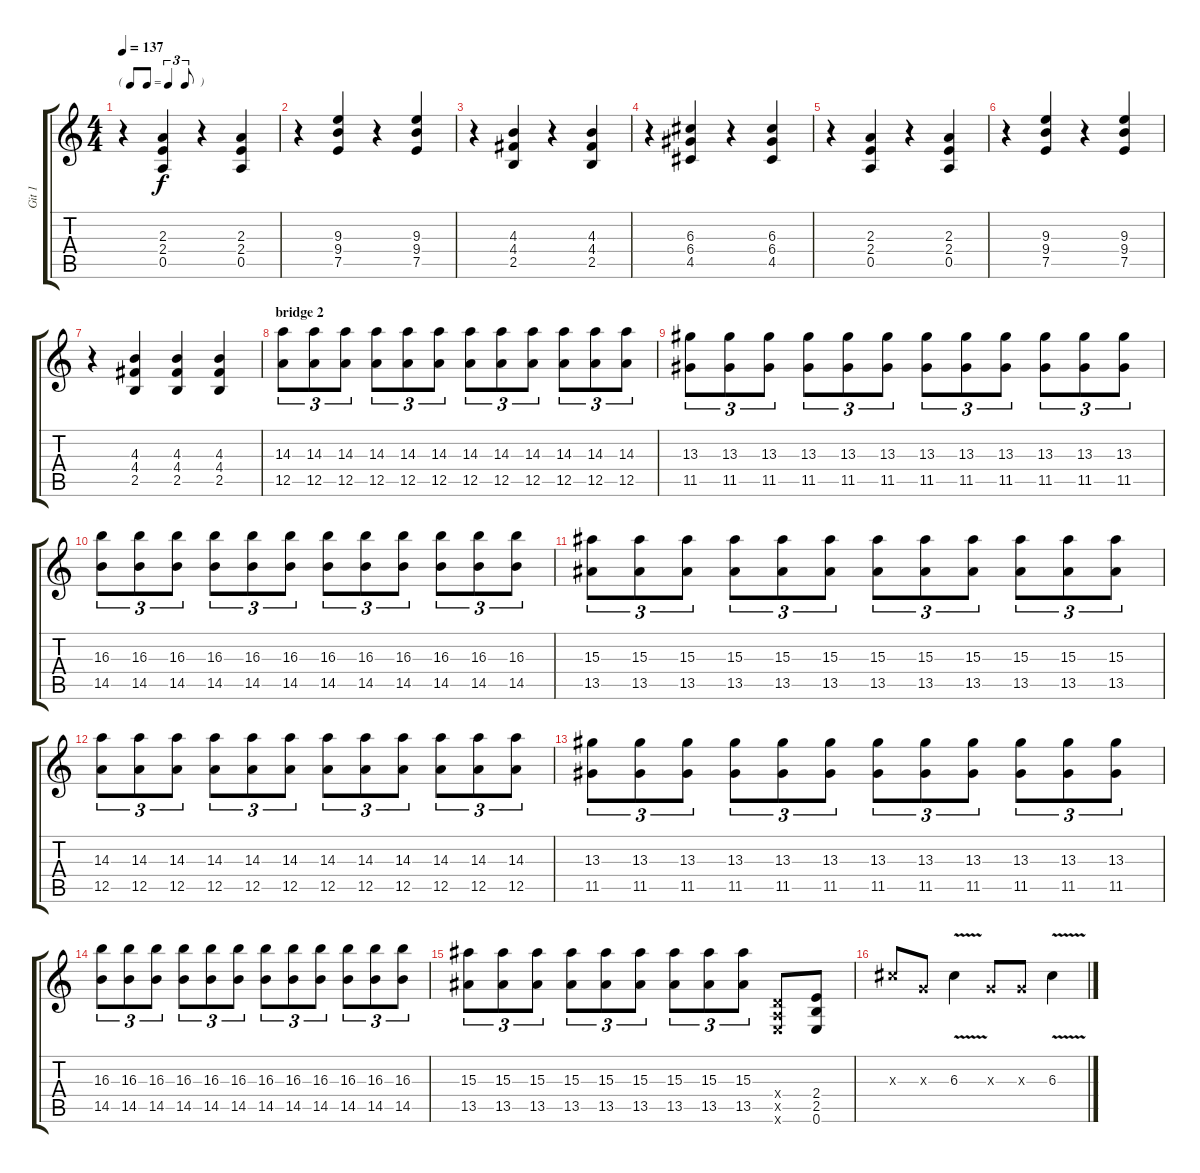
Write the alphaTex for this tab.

\track ("Git 1" "Git 1") {instrument distortionguitar}
\staff {score tabs}
\tuning (E4 B3 G3 D3 A2 E2) {hide}
\ts (4 4)
\tf triplet8th
\tempo 137
\clef g2
\ks c
r.4{dy f} (2.3 2.4 0.5).4 r.4 (2.3 2.4 0.5).4 |
r.4 (9.3 9.4 7.5).4 r.4 (9.3 9.4 7.5).4 |
r.4 (4.3 4.4 2.5).4 r.4 (4.3 4.4 2.5).4 |
r.4 (6.3 6.4 4.5).4 r.4 (6.3 6.4 4.5).4 |
r.4 (2.3 2.4 0.5).4 r.4 (2.3 2.4 0.5).4 |
r.4 (9.3 9.4 7.5).4 r.4 (9.3 9.4 7.5).4 |
r.4 (4.3 4.4 2.5).4 (4.3 4.4 2.5).4 (4.3 4.4 2.5).4 |
\section ("" "bridge 2")
(14.3 12.5).8{tu (3 2)} (14.3 12.5).8{tu (3 2)} (14.3 12.5).8{tu (3 2)} (14.3 12.5).8{tu (3 2)} (14.3 12.5).8{tu (3 2)} (14.3 12.5).8{tu (3 2)} (14.3 12.5).8{tu (3 2)} (14.3 12.5).8{tu (3 2)} (14.3 12.5).8{tu (3 2)} (14.3 12.5).8{tu (3 2)} (14.3 12.5).8{tu (3 2)} (14.3 12.5).8{tu (3 2)} |
(13.3 11.5).8{tu (3 2)} (13.3 11.5).8{tu (3 2)} (13.3 11.5).8{tu (3 2)} (13.3 11.5).8{tu (3 2)} (13.3 11.5).8{tu (3 2)} (13.3 11.5).8{tu (3 2)} (13.3 11.5).8{tu (3 2)} (13.3 11.5).8{tu (3 2)} (13.3 11.5).8{tu (3 2)} (13.3 11.5).8{tu (3 2)} (13.3 11.5).8{tu (3 2)} (13.3 11.5).8{tu (3 2)} |
(16.3 14.5).8{tu (3 2)} (16.3 14.5).8{tu (3 2)} (16.3 14.5).8{tu (3 2)} (16.3 14.5).8{tu (3 2)} (16.3 14.5).8{tu (3 2)} (16.3 14.5).8{tu (3 2)} (16.3 14.5).8{tu (3 2)} (16.3 14.5).8{tu (3 2)} (16.3 14.5).8{tu (3 2)} (16.3 14.5).8{tu (3 2)} (16.3 14.5).8{tu (3 2)} (16.3 14.5).8{tu (3 2)} |
(15.3 13.5).8{tu (3 2)} (15.3 13.5).8{tu (3 2)} (15.3 13.5).8{tu (3 2)} (15.3 13.5).8{tu (3 2)} (15.3 13.5).8{tu (3 2)} (15.3 13.5).8{tu (3 2)} (15.3 13.5).8{tu (3 2)} (15.3 13.5).8{tu (3 2)} (15.3 13.5).8{tu (3 2)} (15.3 13.5).8{tu (3 2)} (15.3 13.5).8{tu (3 2)} (15.3 13.5).8{tu (3 2)} |
(14.3 12.5).8{tu (3 2)} (14.3 12.5).8{tu (3 2)} (14.3 12.5).8{tu (3 2)} (14.3 12.5).8{tu (3 2)} (14.3 12.5).8{tu (3 2)} (14.3 12.5).8{tu (3 2)} (14.3 12.5).8{tu (3 2)} (14.3 12.5).8{tu (3 2)} (14.3 12.5).8{tu (3 2)} (14.3 12.5).8{tu (3 2)} (14.3 12.5).8{tu (3 2)} (14.3 12.5).8{tu (3 2)} |
(13.3 11.5).8{tu (3 2)} (13.3 11.5).8{tu (3 2)} (13.3 11.5).8{tu (3 2)} (13.3 11.5).8{tu (3 2)} (13.3 11.5).8{tu (3 2)} (13.3 11.5).8{tu (3 2)} (13.3 11.5).8{tu (3 2)} (13.3 11.5).8{tu (3 2)} (13.3 11.5).8{tu (3 2)} (13.3 11.5).8{tu (3 2)} (13.3 11.5).8{tu (3 2)} (13.3 11.5).8{tu (3 2)} |
(16.3 14.5).8{tu (3 2)} (16.3 14.5).8{tu (3 2)} (16.3 14.5).8{tu (3 2)} (16.3 14.5).8{tu (3 2)} (16.3 14.5).8{tu (3 2)} (16.3 14.5).8{tu (3 2)} (16.3 14.5).8{tu (3 2)} (16.3 14.5).8{tu (3 2)} (16.3 14.5).8{tu (3 2)} (16.3 14.5).8{tu (3 2)} (16.3 14.5).8{tu (3 2)} (16.3 14.5).8{tu (3 2)} |
(15.3 13.5).8{tu (3 2)} (15.3 13.5).8{tu (3 2)} (15.3 13.5).8{tu (3 2)} (15.3 13.5).8{tu (3 2)} (15.3 13.5).8{tu (3 2)} (15.3 13.5).8{tu (3 2)} (15.3 13.5).8{tu (3 2)} (15.3 13.5).8{tu (3 2)} (15.3 13.5).8{tu (3 2)} (0.4{x} 0.5{x} 0.6{x}).8 (2.4 2.5 0.6).8 |
6.3{x}.8 0.3{x}.8 6.3{v}.4 0.3{x}.8 0.3{x}.8 6.3{v}.4
